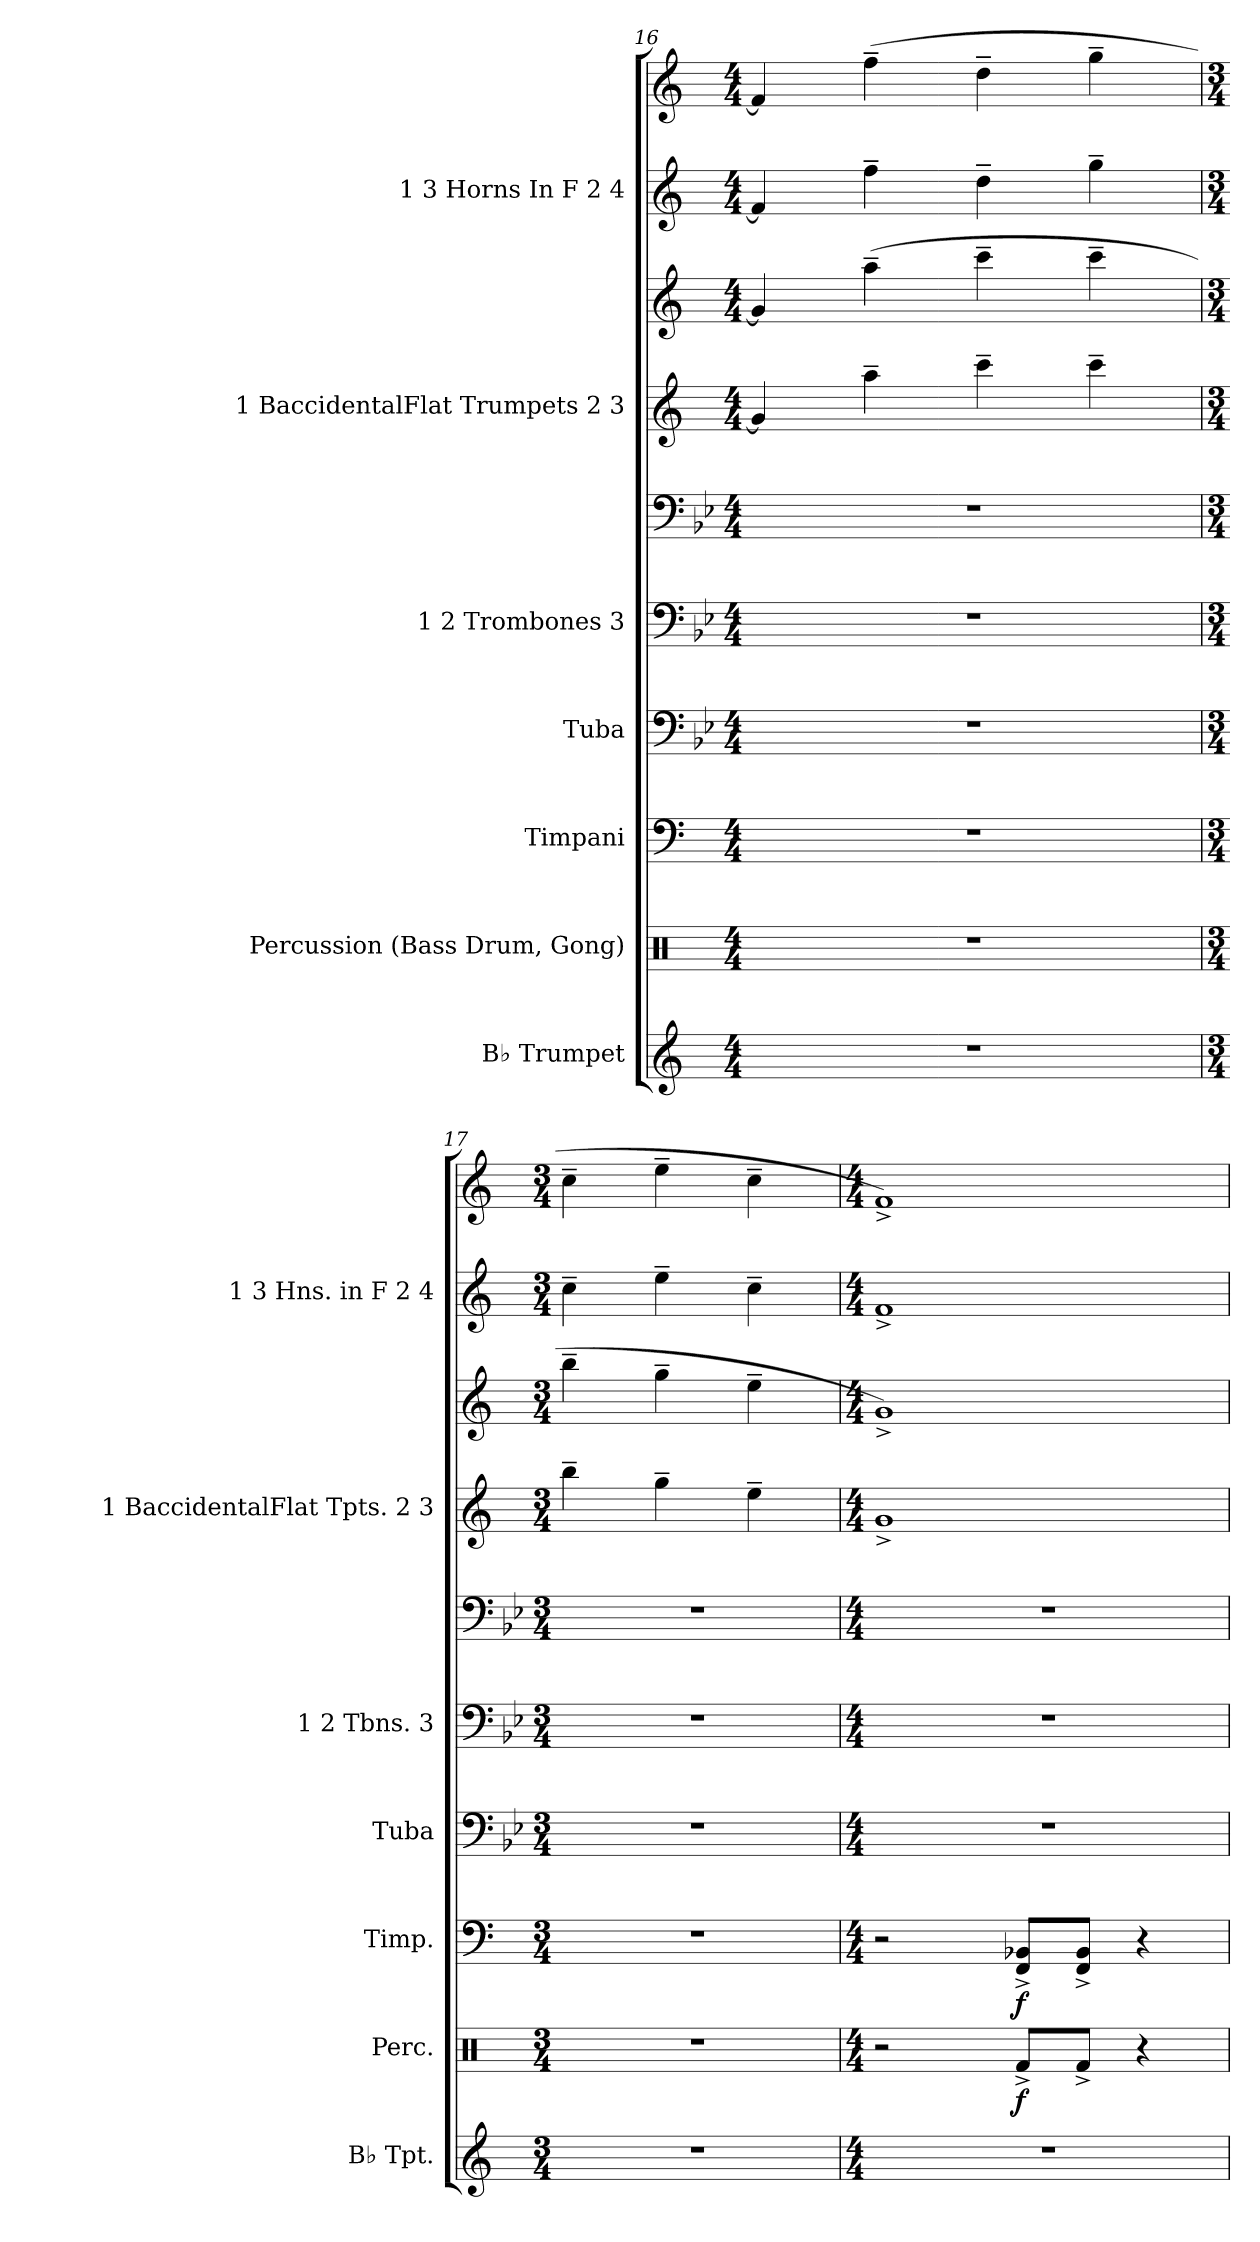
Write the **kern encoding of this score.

**kern	**kern	**dynam	**kern	**dynam	**kern	**kern	**kern	**kern	**kern	**kern	**kern
*part7	*part6	*part6	*part5	*part5	*part4	*part3	*part3	*part2	*part2	*part1	*part1
*staff10	*staff9	*staff9	*staff8	*staff8	*staff7	*staff6	*staff5	*staff4	*staff3	*staff2	*staff1
*I"B♭ Trumpet	*I"Percussion (Bass Drum, Gong)	*	*I"Timpani	*	*I"Tuba	*I"1                   2 Trombones                          3	*	*I"1  BaccidentalFlat Trumpets                           2                     3	*	*I"1          3 Horns In F                2          4	*
*I'B♭ Tpt.	*I'Perc.	*	*I'Timp.	*	*I'Tuba	*I'1        2 Tbns.        3	*	*I'1  BaccidentalFlat Tpts.            2            3	*	*I'1          3 Hns. in F          2          4	*
*clefG2	*clefX	*	*clefF4	*	*clefF4	*clefF4	*clefF4	*clefG2	*clefG2	*clefG2	*clefG2
*ITrd1c2	*	*	*	*	*	*	*	*ITrd1c2	*ITrd1c2	*ITrd4c7	*ITrd4c7
*k[b-e-]	*k[]	*	*k[]	*	*k[b-e-]	*k[b-e-]	*k[b-e-]	*k[b-e-]	*k[b-e-]	*k[b-]	*k[b-]
*M4/4	*M4/4	*	*M4/4	*	*M4/4	*M4/4	*M4/4	*M4/4	*M4/4	*M4/4	*M4/4
=16	=16	=16	=16	=16	=16	=16	=16	=16	=16	=16	=16
1r	1r	.	1r	.	1r	1r	1r	4f/]	4f/]	4B-/]	4B-/]
.	.	.	.	.	.	.	.	4gg~\	(4gg~\	4b-~\	(4b-~\
.	.	.	.	.	.	.	.	4bb-~\	4bb-~\	4g~\	4g~\
.	.	.	.	.	.	.	.	4bb-~\	4bb-~\	4cc~\	4cc~\
!!LO:PB:g=z
=17	=17	=17	=17	=17	=17	=17	=17	=17	=17	=17	=17
*M3/4	*M3/4	*	*M3/4	*	*M3/4	*M3/4	*M3/4	*M3/4	*M3/4	*M3/4	*M3/4
2.r	2.r	.	2.r	.	2.r	2.r	2.r	4aa~\	4aa~\	4f~\	4f~\
.	.	.	.	.	.	.	.	4ff~\	4ff~\	4a~\	4a~\
.	.	.	.	.	.	.	.	4dd~\	4dd~\	4f~\	4f~\
=18	=18	=18	=18	=18	=18	=18	=18	=18	=18	=18	=18
*M4/4	*M4/4	*	*M4/4	*	*M4/4	*M4/4	*M4/4	*M4/4	*M4/4	*M4/4	*M4/4
1r	2r	.	2r	.	1r	1r	1r	1f^	1f^)	1B-^	1B-^)
!	!	!LO:DY:b	!	!LO:DY:b	!	!	!	!	!	!	!
.	8Rf^/L	f	8FF/^ 8BB-X/^L	f	.	.	.	.	.	.	.
.	8Rf^/J	.	8FF/^ 8BB-/^J	.	.	.	.	.	.	.	.
.	4r	.	4r	.	.	.	.	.	.	.	.
=	=	=	=	=	=	=	=	=	=	=	=
*-	*-	*-	*-	*-	*-	*-	*-	*-	*-	*-	*-
